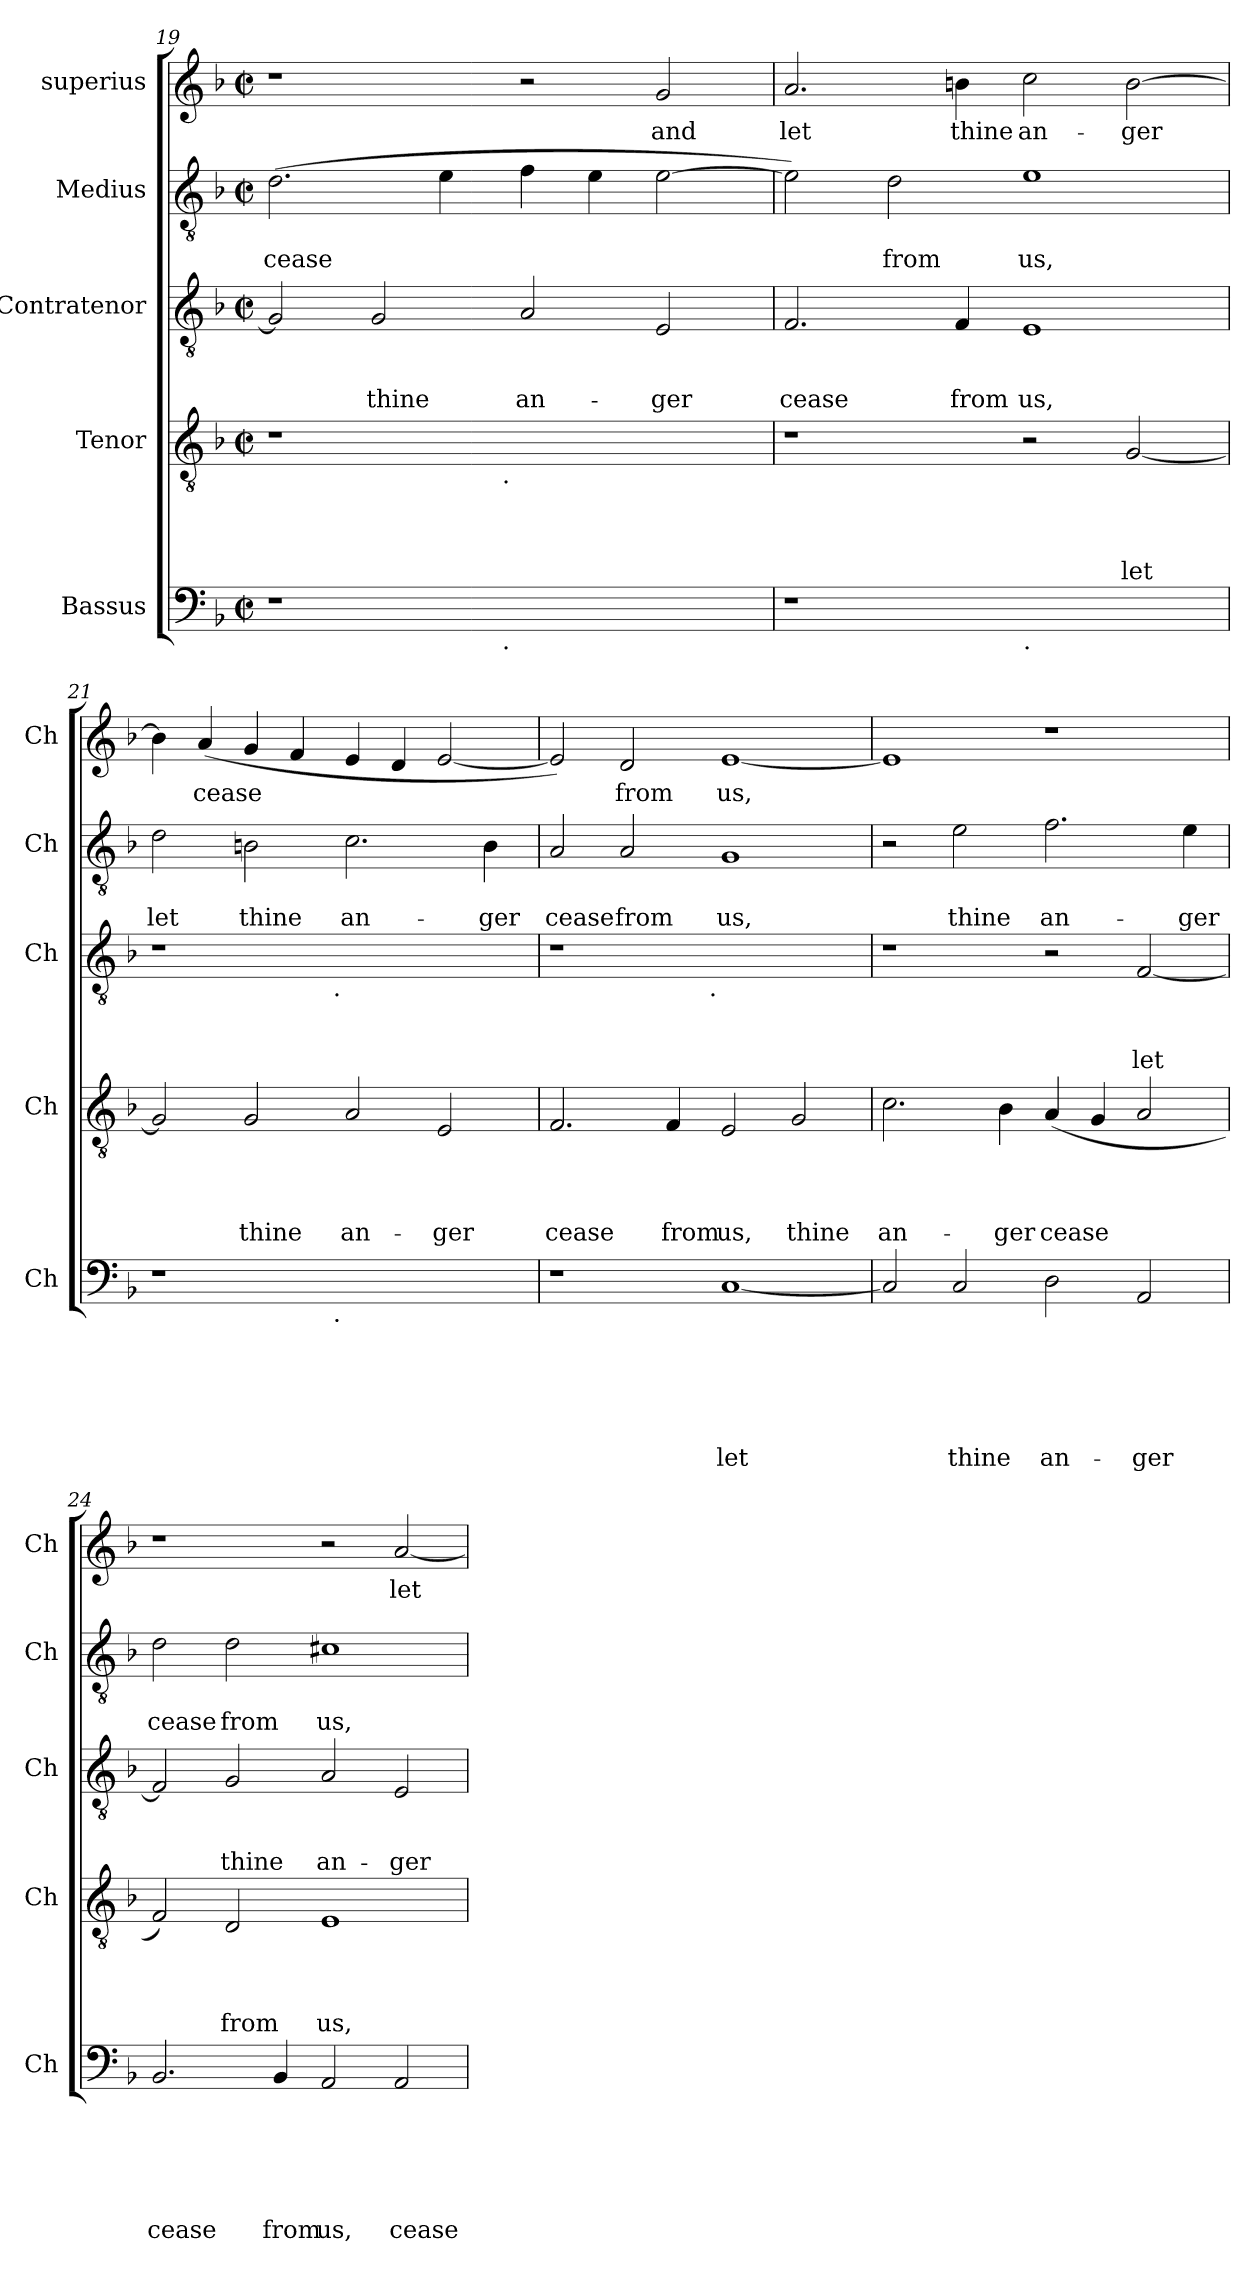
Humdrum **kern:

**kern	**text	**text	**text	**text	**text	**text	**kern	**text	**text	**text	**text	**kern	**text	**text	**text	**kern	**text	**text	**kern	**text
*part5	*part5	*part5	*part5	*part5	*part5	*part5	*part4	*part4	*part4	*part4	*part4	*part3	*part3	*part3	*part3	*part2	*part2	*part2	*part1	*part1
*staff5	*staff5	*staff5	*staff5	*staff5	*staff5	*staff5	*staff4	*staff4	*staff4	*staff4	*staff4	*staff3	*staff3	*staff3	*staff3	*staff2	*staff2	*staff2	*staff1	*staff1
*I"Bassus	*	*	*	*	*	*	*I"Tenor	*	*	*	*	*I"Contratenor	*	*	*	*I"Medius	*	*	*I"superius	*
*I'Ch	*	*	*	*	*	*	*I'Ch	*	*	*	*	*I'Ch	*	*	*	*I'Ch	*	*	*I'Ch	*
*clefF4	*	*	*	*	*	*	*clefGv2	*	*	*	*	*clefGv2	*	*	*	*clefGv2	*	*	*clefG2	*
*k[b-]	*	*	*	*	*	*	*k[b-]	*	*	*	*	*k[b-]	*	*	*	*k[b-]	*	*	*k[b-]	*
*F:	*	*	*	*	*	*	*F:	*	*	*	*	*F:	*	*	*	*F:	*	*	*F:	*
*M2/2	*	*	*	*	*	*	*M2/2	*	*	*	*	*M2/2	*	*	*	*M2/2	*	*	*M2/2	*
*met(c|)	*	*	*	*	*	*	*met(c|)	*	*	*	*	*met(c|)	*	*	*	*met(c|)	*	*	*met(c|)	*
=19	=19	=19	=19	=19	=19	=19	=19	=19	=19	=19	=19	=19	=19	=19	=19	=19	=19	=19	=19	=19
!	!	!	!	!	!	!	!	!	!	!	!	!	!	!	!	!	!	!LO:LY:b	!	!
*^	*	*	*	*	*	*	*^	*	*	*	*	*	*	*	*	*	*	*	*	*
1r	2ryy	.	.	.	.	.	.	1r	2ryy	.	.	.	.	2G/]	.	.	.	(>2.d\	.	cease	1r	.
!	!	!	!	!	!	!	!	!	!	!	!	!	!	!	!	!	!LO:LY:b	!	!	!	!	!
.	4...ryy	.	.	.	.	.	.	.	4...ryy	.	.	.	.	2G/	.	.	thine	.	.	.	.	.
.	.	.	.	.	.	.	.	.	.	.	.	.	.	.	.	.	.	4e\	.	.	.	.
!	!	!	!	!	!	!	!	!	!LO:TX:b:t=.	!	!	!	!	!	!	!	!	!	!	!	!	!
!	!LO:TX:b:t=.	!	!	!	!	!	!	!	!	!	!	!	!	!	!	!	!	!	!	!	!	!
.	1ryy	.	.	.	.	.	.	.	1ryy	.	.	.	.	.	.	.	.	.	.	.	.	.
!	!	!	!	!	!	!	!	!	!	!	!	!	!	!	!	!	!LO:LY:b	!	!	!	!	!
1ryy	.	.	.	.	.	.	.	1ryy	.	.	.	.	.	2A/	.	.	an-	4f\	.	.	2r	.
.	.	.	.	.	.	.	.	.	.	.	.	.	.	.	.	.	.	4e\	.	.	.	.
!	!	!	!	!	!	!	!	!	!	!	!	!	!	!	!	!	!LO:LY:b	!	!	!	!	!LO:LY:b
.	.	.	.	.	.	.	.	.	.	.	.	.	.	2E/	.	.	-ger	[>2e\	.	.	2g/	and
.	32ryy	.	.	.	.	.	.	.	32ryy	.	.	.	.	.	.	.	.	.	.	.	.	.
!!LO:PB:g=z
=20	=20	=20	=20	=20	=20	=20	=20	=20	=20	=20	=20	=20	=20	=20	=20	=20	=20	=20	=20	=20	=20	=20
!	!	!	!	!	!	!	!	!	!	!	!	!	!	!	!	!	!LO:LY:b	!	!	!	!	!LO:LY:b
*v	*v	*	*	*	*	*	*	*	*	*	*	*	*	*	*	*	*	*	*	*	*	*
*	*	*	*	*	*	*	*v	*v	*	*	*	*	*	*	*	*	*	*	*	*	*
1r	.	.	.	.	.	.	1r	.	.	.	.	2.F/	.	.	cease	2e\])	.	.	2.a/	let
!	!	!	!	!	!	!	!	!	!	!	!	!	!	!	!	!	!	!LO:LY:b	!	!
.	.	.	.	.	.	.	.	.	.	.	.	.	.	.	.	2d\	.	from	.	.
!	!	!	!	!	!	!	!	!	!	!	!	!	!	!	!LO:LY:b	!	!	!	!	!LO:LY:b
.	.	.	.	.	.	.	.	.	.	.	.	4F/	.	.	from	.	.	.	4bn\	thine
!LO:TX:b:t=.	!	!	!	!	!	!	!	!	!	!	!	!	!	!	!	!	!	!	!	!
!	!	!	!	!	!	!	!	!	!	!	!	!	!	!	!LO:LY:b	!	!	!LO:LY:b	!	!LO:LY:b
1ryy	.	.	.	.	.	.	2r	.	.	.	.	1E	.	.	us,	1e	.	us,	2cc\	an-
!	!	!	!	!	!	!	!	!	!	!	!LO:LY:b	!	!	!	!	!	!	!	!	!LO:LY:b
.	.	.	.	.	.	.	[<2G/	.	.	.	let	.	.	.	.	.	.	.	[>2b\	-ger
=21	=21	=21	=21	=21	=21	=21	=21	=21	=21	=21	=21	=21	=21	=21	=21	=21	=21	=21	=21	=21
!	!	!	!	!	!	!	!	!	!	!	!	!	!	!	!	!	!	!LO:LY:b	!	!
*^	*	*	*	*	*	*	*	*	*	*	*	*^	*	*	*	*	*	*	*	*
1r	2ryy	.	.	.	.	.	.	2G/]	.	.	.	.	1r	2ryy	.	.	.	2d\	.	let	4b\]	.
!	!	!	!	!	!	!	!	!	!	!	!	!	!	!	!	!	!	!	!	!	!	!LO:LY:b
.	.	.	.	.	.	.	.	.	.	.	.	.	.	.	.	.	.	.	.	.	(<4a/	cease
!	!	!	!	!	!	!	!	!	!	!	!	!LO:LY:b	!	!	!	!	!	!	!	!LO:LY:b	!	!
.	4...ryy	.	.	.	.	.	.	2G/	.	.	.	thine	.	4...ryy	.	.	.	2Bn\	.	thine	4g/	.
.	.	.	.	.	.	.	.	.	.	.	.	.	.	.	.	.	.	.	.	.	4f/	.
!	!	!	!	!	!	!	!	!	!	!	!	!	!	!LO:TX:b:t=.	!	!	!	!	!	!	!	!
!	!LO:TX:b:t=.	!	!	!	!	!	!	!	!	!	!	!	!	!	!	!	!	!	!	!	!	!
.	1ryy	.	.	.	.	.	.	.	.	.	.	.	.	1ryy	.	.	.	.	.	.	.	.
!	!	!	!	!	!	!	!	!	!	!	!	!LO:LY:b	!	!	!	!	!	!	!	!LO:LY:b	!	!
1ryy	.	.	.	.	.	.	.	2A/	.	.	.	an-	1ryy	.	.	.	.	2.c\	.	an-	4e/	.
.	.	.	.	.	.	.	.	.	.	.	.	.	.	.	.	.	.	.	.	.	4d/	.
!	!	!	!	!	!	!	!	!	!	!	!	!LO:LY:b	!	!	!	!	!	!	!	!	!	!
.	.	.	.	.	.	.	.	2E/	.	.	.	-ger	.	.	.	.	.	.	.	.	[<2e/	.
!	!	!	!	!	!	!	!	!	!	!	!	!	!	!	!	!	!	!	!	!LO:LY:b	!	!
.	.	.	.	.	.	.	.	.	.	.	.	.	.	.	.	.	.	4B\	.	-ger	.	.
.	32ryy	.	.	.	.	.	.	.	.	.	.	.	.	32ryy	.	.	.	.	.	.	.	.
=22	=22	=22	=22	=22	=22	=22	=22	=22	=22	=22	=22	=22	=22	=22	=22	=22	=22	=22	=22	=22	=22	=22
!	!	!	!	!	!	!	!	!	!	!	!	!LO:LY:b	!	!	!	!	!	!	!	!LO:LY:b	!	!
*v	*v	*	*	*	*	*	*	*	*	*	*	*	*	*	*	*	*	*	*	*	*	*
1r	.	.	.	.	.	.	2.F/	.	.	.	cease	1r	2ryy	.	.	.	2A/	.	cease	2e/])	.
!	!	!	!	!	!	!	!	!	!	!	!	!	!	!	!	!	!	!	!LO:LY:b	!	!LO:LY:b
.	.	.	.	.	.	.	.	.	.	.	.	.	4...ryy	.	.	.	2A/	.	from	2d/	from
!	!	!	!	!	!	!	!	!	!	!	!LO:LY:b	!	!	!	!	!	!	!	!	!	!
.	.	.	.	.	.	.	4F/	.	.	.	from	.	.	.	.	.	.	.	.	.	.
!	!	!	!	!	!	!	!	!	!	!	!	!	!LO:TX:b:t=.	!	!	!	!	!	!	!	!
.	.	.	.	.	.	.	.	.	.	.	.	.	1ryy	.	.	.	.	.	.	.	.
!	!	!	!	!	!	!LO:LY:b	!	!	!	!	!LO:LY:b	!	!	!	!	!	!	!	!LO:LY:b	!	!LO:LY:b
[<1C	.	.	.	.	.	let	2E/	.	.	.	us,	1ryy	.	.	.	.	1G	.	us,	[<1e	us,
!	!	!	!	!	!	!	!	!	!	!	!LO:LY:b	!	!	!	!	!	!	!	!	!	!
.	.	.	.	.	.	.	2G/	.	.	.	thine	.	.	.	.	.	.	.	.	.	.
.	.	.	.	.	.	.	.	.	.	.	.	.	32ryy	.	.	.	.	.	.	.	.
=23	=23	=23	=23	=23	=23	=23	=23	=23	=23	=23	=23	=23	=23	=23	=23	=23	=23	=23	=23	=23	=23
!	!	!	!	!	!	!	!	!	!	!	!LO:LY:b	!	!	!	!	!	!	!	!	!	!
*	*	*	*	*	*	*	*	*	*	*	*	*v	*v	*	*	*	*	*	*	*	*
2C/]	.	.	.	.	.	.	2.c\	.	.	.	an-	1r	.	.	.	2r	.	.	1e]	.
!	!	!	!	!	!	!LO:LY:b	!	!	!	!	!	!	!	!	!	!	!	!LO:LY:b	!	!
2C/	.	.	.	.	.	thine	.	.	.	.	.	.	.	.	.	2e\	.	thine	.	.
!	!	!	!	!	!	!	!	!	!	!	!LO:LY:b	!	!	!	!	!	!	!	!	!
.	.	.	.	.	.	.	4B-\	.	.	.	-ger	.	.	.	.	.	.	.	.	.
!	!	!	!	!	!	!LO:LY:b	!	!	!	!	!LO:LY:b	!	!	!	!	!	!	!LO:LY:b	!	!
2D\	.	.	.	.	.	an-	(<4A/	.	.	.	cease	2r	.	.	.	2.f\	.	an-	1r	.
.	.	.	.	.	.	.	4G/	.	.	.	.	.	.	.	.	.	.	.	.	.
!	!	!	!	!	!	!LO:LY:b	!	!	!	!	!	!	!	!	!LO:LY:b	!	!	!	!	!
2AA/	.	.	.	.	.	-ger	2A/	.	.	.	.	[<2F/	.	.	let	.	.	.	.	.
!	!	!	!	!	!	!	!	!	!	!	!	!	!	!	!	!	!	!LO:LY:b	!	!
.	.	.	.	.	.	.	.	.	.	.	.	.	.	.	.	4e\	.	-ger	.	.
=24	=24	=24	=24	=24	=24	=24	=24	=24	=24	=24	=24	=24	=24	=24	=24	=24	=24	=24	=24	=24
!	!	!	!	!	!	!LO:LY:b	!	!	!	!	!	!	!	!	!	!	!	!LO:LY:b	!	!
2.BB-/	.	.	.	.	.	cease	2F/)	.	.	.	.	2F/]	.	.	.	2d\	.	cease	1r	.
!	!	!	!	!	!	!	!	!	!	!	!LO:LY:b	!	!	!	!LO:LY:b	!	!	!LO:LY:b	!	!
.	.	.	.	.	.	.	2D/	.	.	.	from	2G/	.	.	thine	2d\	.	from	.	.
!	!	!	!	!	!	!LO:LY:b	!	!	!	!	!	!	!	!	!	!	!	!	!	!
4BB-/	.	.	.	.	.	from	.	.	.	.	.	.	.	.	.	.	.	.	.	.
!	!	!	!	!	!	!LO:LY:b	!	!	!	!	!LO:LY:b	!	!	!	!LO:LY:b	!	!	!LO:LY:b	!	!
2AA/	.	.	.	.	.	us,	1E	.	.	.	us,	2A/	.	.	an-	1c#X	.	us,	2r	.
!	!	!	!	!	!	!LO:LY:b	!	!	!	!	!	!	!	!	!LO:LY:b	!	!	!	!	!LO:LY:b
2AA/	.	.	.	.	.	cease	.	.	.	.	.	2E/	.	.	-ger	.	.	.	[<2a/	let
=	=	=	=	=	=	=	=	=	=	=	=	=	=	=	=	=	=	=	=	=
*-	*-	*-	*-	*-	*-	*-	*-	*-	*-	*-	*-	*-	*-	*-	*-	*-	*-	*-	*-	*-
